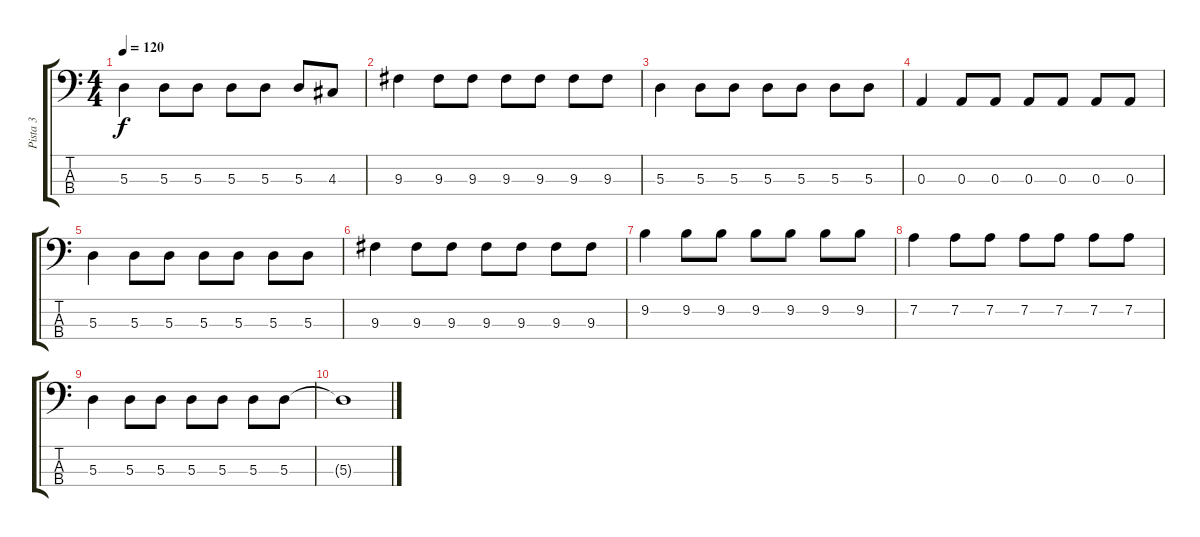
\track ("Pista 3" "Pista 3") {instrument electricbassfinger}
\staff {score tabs}
\tuning (G2 D2 A1 E1) {hide}
\ts (4 4)
\tempo 120
\clef f4
\ks c
5.3.4{dy f} 5.3.8 5.3.8 5.3.8 5.3.8 5.3.8 4.3.8 |
9.3.4 9.3.8 9.3.8 9.3.8 9.3.8 9.3.8 9.3.8 |
5.3.4 5.3.8 5.3.8 5.3.8 5.3.8 5.3.8 5.3.8 |
0.3.4 0.3.8 0.3.8 0.3.8 0.3.8 0.3.8 0.3.8 |
5.3.4 5.3.8 5.3.8 5.3.8 5.3.8 5.3.8 5.3.8 |
9.3.4 9.3.8 9.3.8 9.3.8 9.3.8 9.3.8 9.3.8 |
9.2.4 9.2.8 9.2.8 9.2.8 9.2.8 9.2.8 9.2.8 |
7.2.4 7.2.8 7.2.8 7.2.8 7.2.8 7.2.8 7.2.8 |
5.3.4 5.3.8 5.3.8 5.3.8 5.3.8 5.3.8 5.3.8 |
5.3{t}.1
